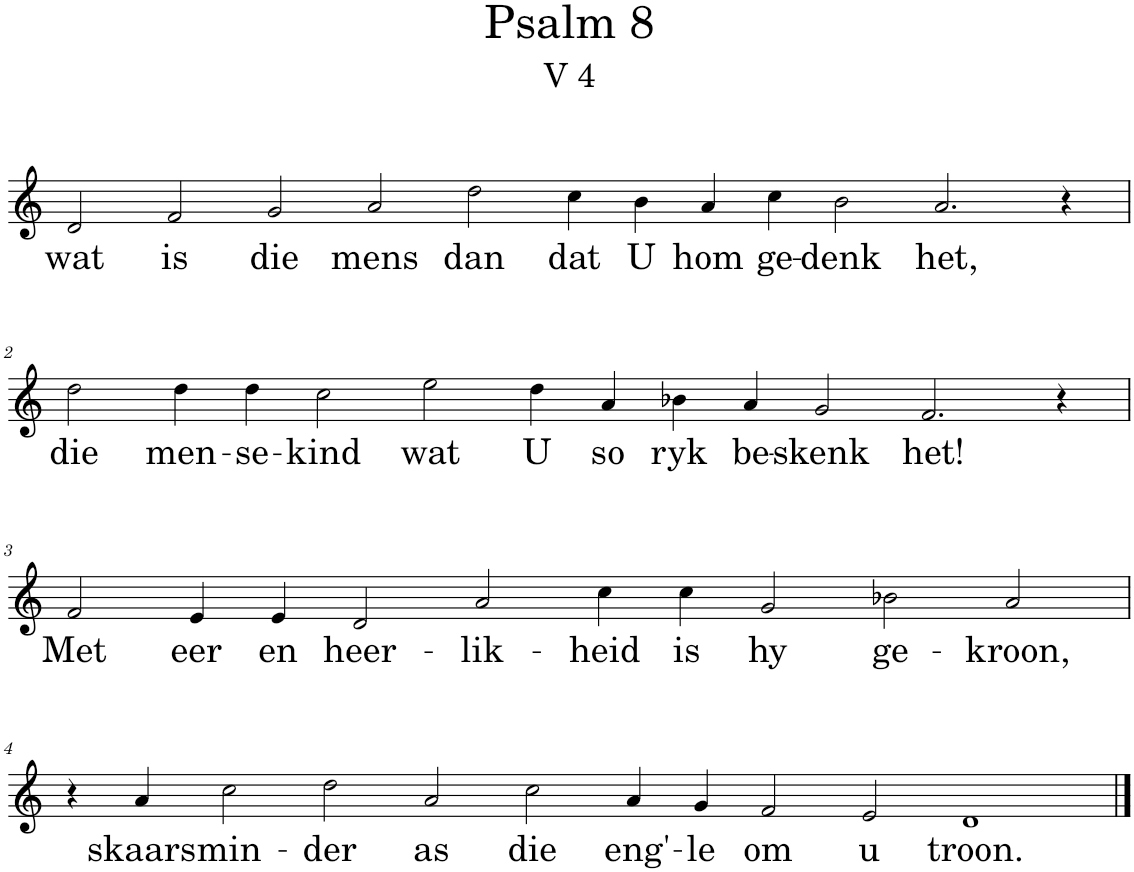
**kern	**text
*part1	*part1
*staff1	*staff1
*I"Pipe Organ	*
*I'Org.	*
*clefG2	*
*k[]	*
*M20/4	*
=1	=1
!	!LO:LY:b
2d/	wat
!	!LO:LY:b
2f/	is
!	!LO:LY:b
2g/	die
!	!LO:LY:b
2a/	mens
!	!LO:LY:b
2dd\	dan
!	!LO:LY:b
4cc\	dat
!	!LO:LY:b
4b\	U
!	!LO:LY:b
4a/	hom
!	!LO:LY:b
4cc\	ge-
!	!LO:LY:b
2b\	-denk
!	!LO:LY:b
2.a/	het,
4r	.
!!LO:LB:g=z
=2	=2
*M18/4	*
!	!LO:LY:b
2dd\	die
!	!LO:LY:b
4dd\	men-
!	!LO:LY:b
4dd\	-se-
!	!LO:LY:b
2cc\	-kind
!	!LO:LY:b
2ee\	wat
!	!LO:LY:b
4dd\	U
!	!LO:LY:b
4a/	so
!	!LO:LY:b
4b-X\	ryk
!	!LO:LY:b
4a/	be-
!	!LO:LY:b
2g/	-skenk
!	!LO:LY:b
2.f/	het!
4r	.
!!LO:LB:g=z
=3	=3
*M16/4	*
!	!LO:LY:b
2f/	Met
!	!LO:LY:b
4e/	eer
!	!LO:LY:b
4e/	en
!	!LO:LY:b
2d/	heer-
!	!LO:LY:b
2a/	-lik-
!	!LO:LY:b
4cc\	-heid
!	!LO:LY:b
4cc\	is
!	!LO:LY:b
2g/	hy
!	!LO:LY:b
2b-X\	ge-
!	!LO:LY:b
2a/	-kroon,
!!LO:LB:g=z
=4	=4
*M20/4	*
4r	.
!	!LO:LY:b
4a/	skaars
!	!LO:LY:b
2cc\	min-
!	!LO:LY:b
2dd\	-der
!	!LO:LY:b
2a/	as
!	!LO:LY:b
2cc\	die
!	!LO:LY:b
4a/	eng'-
!	!LO:LY:b
4g/	-le
!	!LO:LY:b
2f/	om
!	!LO:LY:b
2e/	u
!	!LO:LY:b
1d	troon.
==	==
*-	*-
